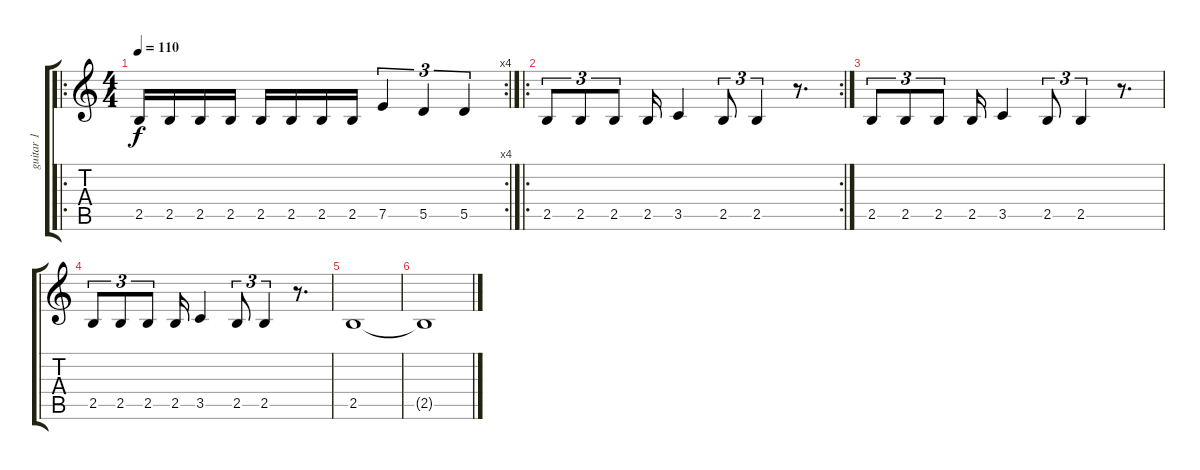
\track ("guitar 1" "guitar 1") {instrument distortionguitar}
\staff {score tabs}
\tuning (E4 B3 G3 D3 A2 E2) {hide}
\ro
\rc 4
\ts (4 4)
\tempo 110
\clef g2
\ks c
2.5.16{dy f} 2.5.16 2.5.16 2.5.16 2.5.16 2.5.16 2.5.16 2.5.16 7.5.4{tu (3 2)} 5.5.4{tu (3 2)} 5.5.4{tu (3 2)} |
\ro
\rc 2
2.5.8{tu (3 2)} 2.5.8{tu (3 2)} 2.5.8{tu (3 2)} 2.5.16 3.5.4 2.5.8{tu (3 2)} 2.5.4{tu (3 2)} r.8{d} |
2.5.8{tu (3 2)} 2.5.8{tu (3 2)} 2.5.8{tu (3 2)} 2.5.16 3.5.4 2.5.8{tu (3 2)} 2.5.4{tu (3 2)} r.8{d} |
2.5.8{tu (3 2)} 2.5.8{tu (3 2)} 2.5.8{tu (3 2)} 2.5.16 3.5.4 2.5.8{tu (3 2)} 2.5.4{tu (3 2)} r.8{d} |
2.5.1 |
2.5{t}.1
